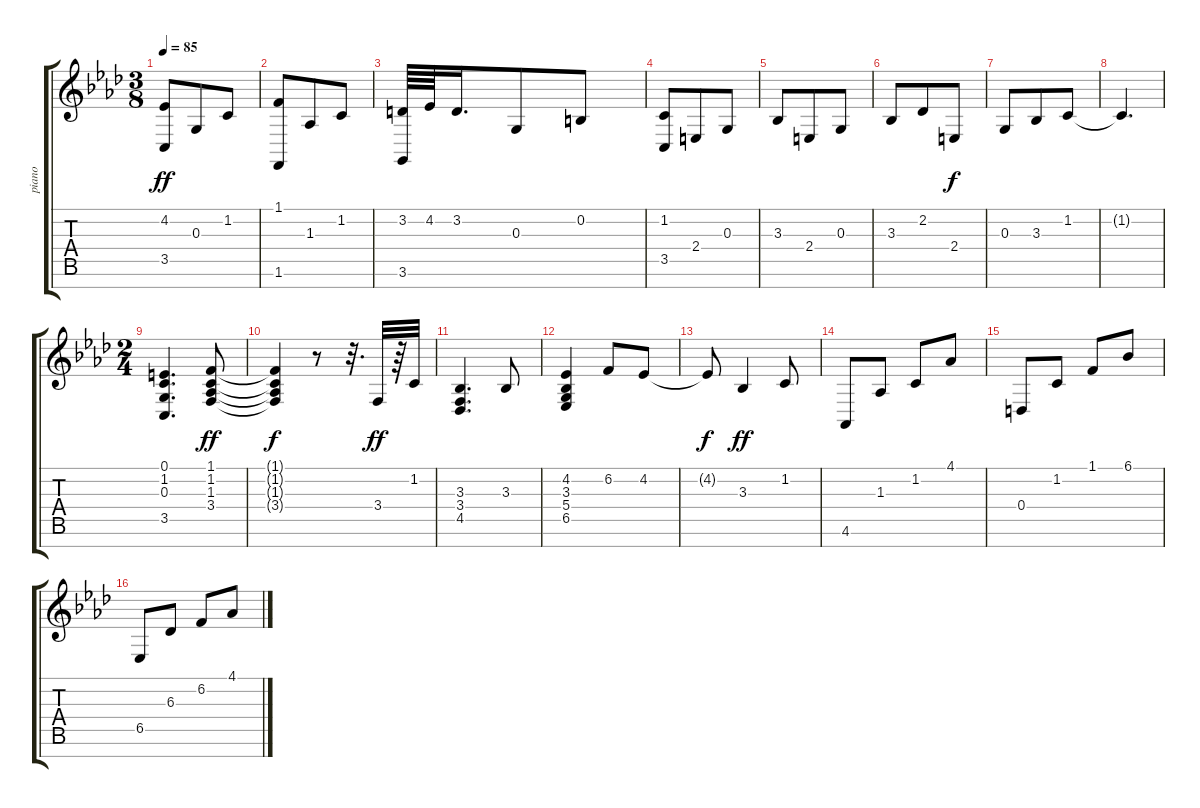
\track ("piano" "piano") {instrument acousticgrandpiano}
\staff {score tabs}
\tuning (E4 B3 G3 D3 A2 E2 B1) {hide}
\ts (3 8)
\tempo 85
\clef g2
\ks fminor
(4.2 3.5).8{dy ff} 0.3.8 1.2.8 |
(1.1 1.6).8 1.3.8 1.2.8 |
(3.2 3.6).64 4.2.64 3.2.16{d} 0.3.8 0.2.8 |
(1.2 3.5).8 2.4.8 0.3.8 |
3.3.8 2.4.8 0.3.8 |
3.3.8 2.2.8 2.4.8{dy f} |
0.3.8 3.3.8 1.2.8 |
1.2{t}.4{d} |
\ts (2 4)
(0.1 1.2 0.3 3.5).4{d} (1.1 1.2 1.3 3.4).8{dy ff} |
(1.1{t} 1.2{t} 1.3{t} 3.4{t}).4{dy f} r.8 r.32{d} 3.4.32{dy ff} r.64 1.2.32 |
(3.3 3.4 4.5).4{d} 3.3.8 |
(4.2 3.3 5.4 6.5).4 6.2.8 4.2.8 |
4.2{t}.8{dy f} 3.3.4{dy ff} 1.2.8 |
4.6.8 1.3.8 1.2.8 4.1.8 |
0.4.8 1.2.8 1.1.8 6.1.8 |
6.5.8 6.3.8 6.2.8 4.1.8
